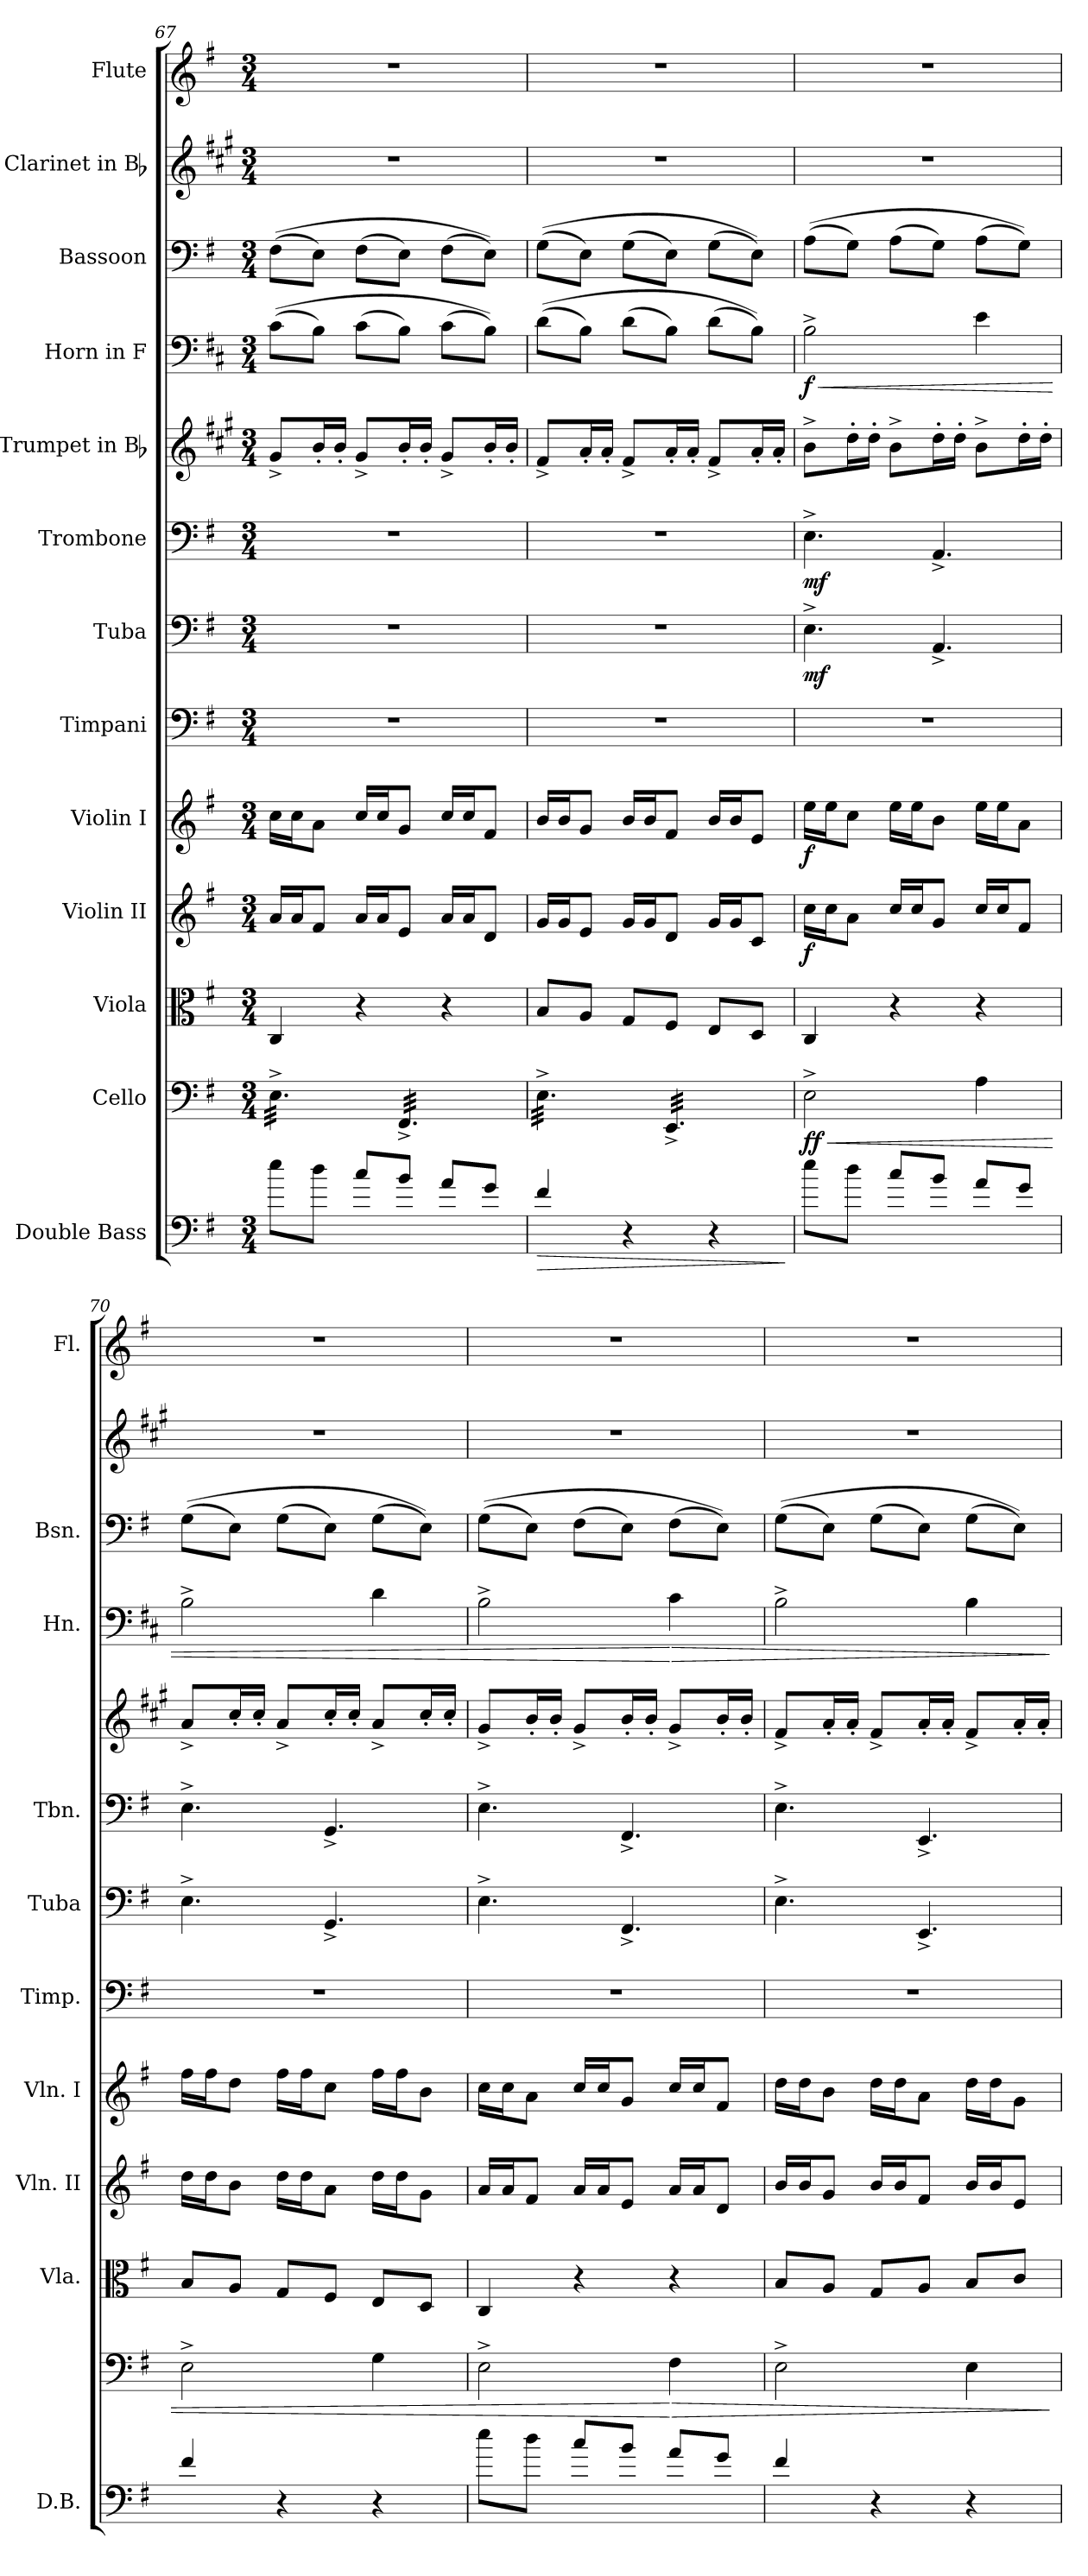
**kern	**dynam	**kern	**dynam	**kern	**kern	**dynam	**kern	**dynam	**kern	**kern	**dynam	**kern	**dynam	**kern	**kern	**dynam	**kern	**kern	**kern
*part13	*part13	*part12	*part12	*part11	*part10	*part10	*part9	*part9	*part8	*part7	*part7	*part6	*part6	*part5	*part4	*part4	*part3	*part2	*part1
*staff13	*staff13	*staff12	*staff12	*staff11	*staff10	*staff10	*staff9	*staff9	*staff8	*staff7	*staff7	*staff6	*staff6	*staff5	*staff4	*staff4	*staff3	*staff2	*staff1
*I"Double Bass	*	*I"Cello	*	*I"Viola	*I"Violin II	*	*I"Violin I	*	*I"Timpani	*I"Tuba	*	*I"Trombone	*	*I"Trumpet in Bb	*I"Horn in F	*	*I"Bassoon	*I"Clarinet in Bb	*I"Flute
*I'D.B.	*	*	*	*I'Vla.	*I'Vln. II	*	*I'Vln. I	*	*I'Timp.	*I'Tuba	*	*I'Tbn.	*	*	*I'Hn.	*	*I'Bsn.	*	*I'Fl.
*clefF4	*	*clefF4	*	*clefC3	*clefG2	*	*clefG2	*	*clefF4	*clefF4	*	*clefF4	*	*clefG2	*clefF4	*	*clefF4	*clefG2	*clefG2
*ITrd7c12	*	*	*	*	*	*	*	*	*	*	*	*	*	*ITrd1c2	*ITrd4c7	*	*	*ITrd1c2	*
*k[f#]	*	*k[f#]	*	*k[f#]	*k[f#]	*	*k[f#]	*	*k[f#]	*k[f#]	*	*k[f#]	*	*k[f#]	*k[f#]	*	*k[f#]	*k[f#]	*k[f#]
*G:	*	*G:	*	*G:	*G:	*	*G:	*	*G:	*G:	*	*G:	*	*G:	*G:	*	*G:	*G:	*G:
*M3/4	*	*M3/4	*	*M3/4	*M3/4	*	*M3/4	*	*M3/4	*M3/4	*	*M3/4	*	*M3/4	*M3/4	*	*M3/4	*M3/4	*M3/4
=67	=67	=67	=67	=67	=67	=67	=67	=67	=67	=67	=67	=67	=67	=67	=67	=67	=67	=67	=67
*	*	*tremolo	*	*	*	*	*	*	*	*	*	*	*	*	*	*	*	*	*
8e\L	.	32E^\LLL	.	4C/	16a/LL	.	16cc\LL	.	2.r	2.r	.	2.r	.	8f#^/L	((8F#\L	.	((8F#\L	2.r	2.r
.	.	32E^\	.	.	.	.	.	.	.	.	.	.	.	.	.	.	.	.	.
.	.	32E^\	.	.	16a/J	.	16cc\J	.	.	.	.	.	.	.	.	.	.	.	.
.	.	32E^\	.	.	.	.	.	.	.	.	.	.	.	.	.	.	.	.	.
8d\J	.	32E^\	.	.	8f#/J	.	8a\J	.	.	.	.	.	.	16a'/L	8E\J)	.	8E\J)	.	.
.	.	32E^\	.	.	.	.	.	.	.	.	.	.	.	.	.	.	.	.	.
.	.	32E^\	.	.	.	.	.	.	.	.	.	.	.	16a'/JJ	.	.	.	.	.
.	.	32E^\	.	.	.	.	.	.	.	.	.	.	.	.	.	.	.	.	.
8c/L	.	32E^\	.	4r	16a/LL	.	16cc/LL	.	.	.	.	.	.	8f#^/L	(8F#\L	.	(8F#\L	.	.
.	.	32E^\	.	.	.	.	.	.	.	.	.	.	.	.	.	.	.	.	.
.	.	32E^\	.	.	16a/J	.	16cc/J	.	.	.	.	.	.	.	.	.	.	.	.
.	.	32E^\JJJ	.	.	.	.	.	.	.	.	.	.	.	.	.	.	.	.	.
8B/J	.	32FF#^/LLL	.	.	8e/J	.	8g/J	.	.	.	.	.	.	16a'/L	8E\J)	.	8E\J)	.	.
.	.	32FF#^/	.	.	.	.	.	.	.	.	.	.	.	.	.	.	.	.	.
.	.	32FF#^/	.	.	.	.	.	.	.	.	.	.	.	16a'/JJ	.	.	.	.	.
.	.	32FF#^/	.	.	.	.	.	.	.	.	.	.	.	.	.	.	.	.	.
8A/L	.	32FF#^/	.	4r	16a/LL	.	16cc/LL	.	.	.	.	.	.	8f#^/L	(8F#\L	.	(8F#\L	.	.
.	.	32FF#^/	.	.	.	.	.	.	.	.	.	.	.	.	.	.	.	.	.
.	.	32FF#^/	.	.	16a/J	.	16cc/J	.	.	.	.	.	.	.	.	.	.	.	.
.	.	32FF#^/	.	.	.	.	.	.	.	.	.	.	.	.	.	.	.	.	.
8G/J	.	32FF#^/	.	.	8d/J	.	8f#/J	.	.	.	.	.	.	16a'/L	8E\J))	.	8E\J))	.	.
.	.	32FF#^/	.	.	.	.	.	.	.	.	.	.	.	.	.	.	.	.	.
.	.	32FF#^/	.	.	.	.	.	.	.	.	.	.	.	16a'/JJ	.	.	.	.	.
.	.	32FF#^/JJJ	.	.	.	.	.	.	.	.	.	.	.	.	.	.	.	.	.
!!LO:PB:g=z
=68	=68	=68	=68	=68	=68	=68	=68	=68	=68	=68	=68	=68	=68	=68	=68	=68	=68	=68	=68
!	!LO:HP:b	!	!	!	!	!	!	!	!	!	!	!	!	!	!	!	!	!	!
4F#/	>	32E^\LLL	.	8B/L	16g/LL	.	16b/LL	.	2.r	2.r	.	2.r	.	8e^/L	((8G\L	.	((8G\L	2.r	2.r
.	.	32E^\	.	.	.	.	.	.	.	.	.	.	.	.	.	.	.	.	.
.	.	32E^\	.	.	16g/J	.	16b/J	.	.	.	.	.	.	.	.	.	.	.	.
.	.	32E^\	.	.	.	.	.	.	.	.	.	.	.	.	.	.	.	.	.
.	.	32E^\	.	8A/J	8e/J	.	8g/J	.	.	.	.	.	.	16g'/L	8E\J)	.	8E\J)	.	.
.	.	32E^\	.	.	.	.	.	.	.	.	.	.	.	.	.	.	.	.	.
.	.	32E^\	.	.	.	.	.	.	.	.	.	.	.	16g'/JJ	.	.	.	.	.
.	.	32E^\	.	.	.	.	.	.	.	.	.	.	.	.	.	.	.	.	.
4r	.	32E^\	.	8G/L	16g/LL	.	16b/LL	.	.	.	.	.	.	8e^/L	(8G\L	.	(8G\L	.	.
.	.	32E^\	.	.	.	.	.	.	.	.	.	.	.	.	.	.	.	.	.
.	.	32E^\	.	.	16g/J	.	16b/J	.	.	.	.	.	.	.	.	.	.	.	.
.	.	32E^\JJJ	.	.	.	.	.	.	.	.	.	.	.	.	.	.	.	.	.
.	.	32EE^/LLL	.	8F#/J	8d/J	.	8f#/J	.	.	.	.	.	.	16g'/L	8E\J)	.	8E\J)	.	.
.	.	32EE^/	.	.	.	.	.	.	.	.	.	.	.	.	.	.	.	.	.
.	.	32EE^/	.	.	.	.	.	.	.	.	.	.	.	16g'/JJ	.	.	.	.	.
.	.	32EE^/	.	.	.	.	.	.	.	.	.	.	.	.	.	.	.	.	.
4r	.	32EE^/	.	8E/L	16g/LL	.	16b/LL	.	.	.	.	.	.	8e^/L	(8G\L	.	(8G\L	.	.
.	.	32EE^/	.	.	.	.	.	.	.	.	.	.	.	.	.	.	.	.	.
.	.	32EE^/	.	.	16g/J	.	16b/J	.	.	.	.	.	.	.	.	.	.	.	.
.	.	32EE^/	.	.	.	.	.	.	.	.	.	.	.	.	.	.	.	.	.
.	.	32EE^/	.	8D/J	8c/J	.	8e/J	.	.	.	.	.	.	16g'/L	8E\J))	.	8E\J))	.	.
.	.	32EE^/	.	.	.	.	.	.	.	.	.	.	.	.	.	.	.	.	.
.	.	32EE^/	.	.	.	.	.	.	.	.	.	.	.	16g'/JJ	.	.	.	.	.
.	.	32EE^/JJJ	.	.	.	.	.	.	.	.	.	.	.	.	.	.	.	.	.
*	*	*Xtremolo	*	*	*	*	*	*	*	*	*	*	*	*	*	*	*	*	*
.	]	.	.	.	.	.	.	.	.	.	.	.	.	.	.	.	.	.	.
=69	=69	=69	=69	=69	=69	=69	=69	=69	=69	=69	=69	=69	=69	=69	=69	=69	=69	=69	=69
!	!	!	!LO:HP:b	!	!	!	!	!	!	!	!	!	!	!	!	!LO:HP:b	!	!	!
!	!	!	!LO:DY:n=1:b	!	!	!LO:DY:b	!	!LO:DY:b	!	!	!LO:DY:b	!	!LO:DY:b	!	!	!LO:DY:n=1:b	!	!	!
8e\L	.	2E^\	< ff	4C/	16cc\LL	f	16ee\LL	f	2.r	4.E^\	mf	4.E^\	mf	8a^\L	2E^\	< f	((8A\L	2.r	2.r
.	.	.	.	.	16cc\J	.	16ee\J	.	.	.	.	.	.	.	.	.	.	.	.
8d\J	.	.	.	.	8a\J	.	8cc\J	.	.	.	.	.	.	16cc'\L	.	.	8G\J)	.	.
.	.	.	.	.	.	.	.	.	.	.	.	.	.	16cc'\JJ	.	.	.	.	.
8c/L	.	.	.	4r	16cc/LL	.	16ee\LL	.	.	.	.	.	.	8a^\L	.	.	(8A\L	.	.
.	.	.	.	.	16cc/J	.	16ee\J	.	.	.	.	.	.	.	.	.	.	.	.
8B/J	.	.	.	.	8g/J	.	8b\J	.	.	4.AA^/	.	4.AA^/	.	16cc'\L	.	.	8G\J)	.	.
.	.	.	.	.	.	.	.	.	.	.	.	.	.	16cc'\JJ	.	.	.	.	.
8A/L	.	4A\	.	4r	16cc/LL	.	16ee\LL	.	.	.	.	.	.	8a^\L	4A\	.	(8A\L	.	.
.	.	.	.	.	16cc/J	.	16ee\J	.	.	.	.	.	.	.	.	.	.	.	.
8G/J	.	.	.	.	8f#/J	.	8a\J	.	.	.	.	.	.	16cc'\L	.	.	8G\J))	.	.
.	.	.	.	.	.	.	.	.	.	.	.	.	.	16cc'\JJ	.	.	.	.	.
=70	=70	=70	=70	=70	=70	=70	=70	=70	=70	=70	=70	=70	=70	=70	=70	=70	=70	=70	=70
4F#/	.	2E^\	.	8B/L	16dd\LL	.	16ff#\LL	.	2.r	4.E^\	.	4.E^\	.	8g^/L	2E^\	.	((8G\L	2.r	2.r
.	.	.	.	.	16dd\J	.	16ff#\J	.	.	.	.	.	.	.	.	.	.	.	.
.	.	.	.	8A/J	8b\J	.	8dd\J	.	.	.	.	.	.	16b'/L	.	.	8E\J)	.	.
.	.	.	.	.	.	.	.	.	.	.	.	.	.	16b'/JJ	.	.	.	.	.
4r	.	.	.	8G/L	16dd\LL	.	16ff#\LL	.	.	.	.	.	.	8g^/L	.	.	(8G\L	.	.
.	.	.	.	.	16dd\J	.	16ff#\J	.	.	.	.	.	.	.	.	.	.	.	.
.	.	.	.	8F#/J	8a\J	.	8cc\J	.	.	4.GG^/	.	4.GG^/	.	16b'/L	.	.	8E\J)	.	.
.	.	.	.	.	.	.	.	.	.	.	.	.	.	16b'/JJ	.	.	.	.	.
4r	.	4G\	.	8E/L	16dd\LL	.	16ff#\LL	.	.	.	.	.	.	8g^/L	4G\	.	(8G\L	.	.
.	.	.	.	.	16dd\J	.	16ff#\J	.	.	.	.	.	.	.	.	.	.	.	.
.	.	.	.	8D/J	8g\J	.	8b\J	.	.	.	.	.	.	16b'/L	.	.	8E\J))	.	.
.	.	.	.	.	.	.	.	.	.	.	.	.	.	16b'/JJ	.	.	.	.	.
!!LO:PB:g=z
=71	=71	=71	=71	=71	=71	=71	=71	=71	=71	=71	=71	=71	=71	=71	=71	=71	=71	=71	=71
8e\L	.	2E^\	.	4C/	16a/LL	.	16cc\LL	.	2.r	4.E^\	.	4.E^\	.	8f#^/L	2E^\	.	((8G\L	2.r	2.r
.	.	.	.	.	16a/J	.	16cc\J	.	.	.	.	.	.	.	.	.	.	.	.
8d\J	.	.	.	.	8f#/J	.	8a\J	.	.	.	.	.	.	16a'/L	.	.	8E\J)	.	.
.	.	.	.	.	.	.	.	.	.	.	.	.	.	16a'/JJ	.	.	.	.	.
8c/L	.	.	.	4r	16a/LL	.	16cc/LL	.	.	.	.	.	.	8f#^/L	.	.	(8F#\L	.	.
.	.	.	.	.	16a/J	.	16cc/J	.	.	.	.	.	.	.	.	.	.	.	.
8B/J	.	.	.	.	8e/J	.	8g/J	.	.	4.FF#^/	.	4.FF#^/	.	16a'/L	.	.	8E\J)	.	.
.	.	.	.	.	.	.	.	.	.	.	.	.	.	16a'/JJ	.	.	.	.	.
!	!	!	!LO:HP:n=1:b	!	!	!	!	!	!	!	!	!	!	!	!	!LO:HP:n=1:b	!	!	!
8A/L	.	4F#\	[ >	4r	16a/LL	.	16cc/LL	.	.	.	.	.	.	8f#^/L	4F#\	[ >	(8F#\L	.	.
.	.	.	.	.	16a/J	.	16cc/J	.	.	.	.	.	.	.	.	.	.	.	.
8G/J	.	.	.	.	8d/J	.	8f#/J	.	.	.	.	.	.	16a'/L	.	.	8E\J))	.	.
.	.	.	.	.	.	.	.	.	.	.	.	.	.	16a'/JJ	.	.	.	.	.
=72	=72	=72	=72	=72	=72	=72	=72	=72	=72	=72	=72	=72	=72	=72	=72	=72	=72	=72	=72
4F#/	.	2E^\	.	8B/L	16b/LL	.	16dd\LL	.	2.r	4.E^\	.	4.E^\	.	8e^/L	2E^\	.	((8G\L	2.r	2.r
.	.	.	.	.	16b/J	.	16dd\J	.	.	.	.	.	.	.	.	.	.	.	.
.	.	.	.	8A/J	8g/J	.	8b\J	.	.	.	.	.	.	16g'/L	.	.	8E\J)	.	.
.	.	.	.	.	.	.	.	.	.	.	.	.	.	16g'/JJ	.	.	.	.	.
4r	.	.	.	8G/L	16b/LL	.	16dd\LL	.	.	.	.	.	.	8e^/L	.	.	(8G\L	.	.
.	.	.	.	.	16b/J	.	16dd\J	.	.	.	.	.	.	.	.	.	.	.	.
.	.	.	.	8A/J	8f#/J	.	8a\J	.	.	4.EE^/	.	4.EE^/	.	16g'/L	.	.	8E\J)	.	.
.	.	.	.	.	.	.	.	.	.	.	.	.	.	16g'/JJ	.	.	.	.	.
4r	.	4E\	.	8B/L	16b/LL	.	16dd\LL	.	.	.	.	.	.	8e^/L	4E\	.	(8G\L	.	.
.	.	.	.	.	16b/J	.	16dd\J	.	.	.	.	.	.	.	.	.	.	.	.
.	.	.	.	8c/J	8e/J	.	8g\J	.	.	.	.	.	.	16g'/L	.	.	8E\J))	.	.
.	.	.	.	.	.	.	.	.	.	.	.	.	.	16g'/JJ	.	.	.	.	.
.	.	.	]	.	.	.	.	.	.	.	.	.	.	.	.	]	.	.	.
=	=	=	=	=	=	=	=	=	=	=	=	=	=	=	=	=	=	=	=
*-	*-	*-	*-	*-	*-	*-	*-	*-	*-	*-	*-	*-	*-	*-	*-	*-	*-	*-	*-
